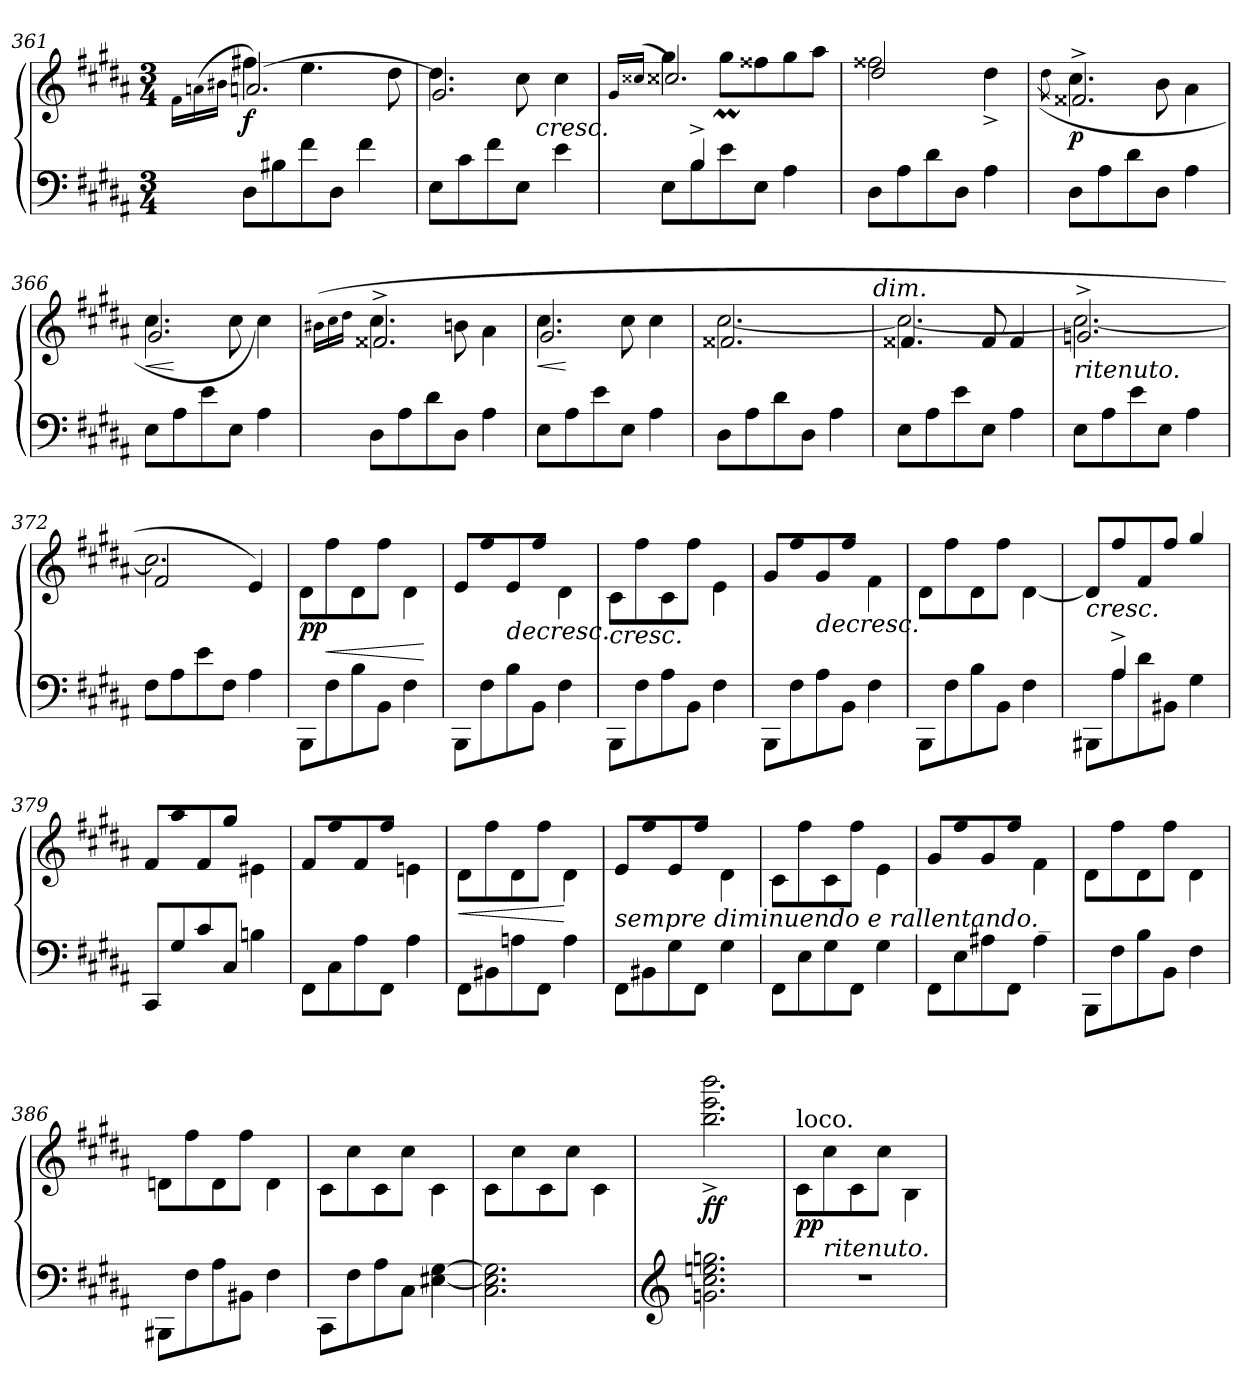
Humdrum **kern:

**kern	**kern	**dynam
*part1	*part1	*part1
*staff2	*staff1	*staff1/2
*clefF4	*clefG2	*
*k[f#c#g#d#a#]	*k[f#c#g#d#a#]	*
*M3/4	*M3/4	*
=361	=361	=361
*	*^	*
.	.	16qf#\LL	.
.	.	(<16qan\	.
.	.	16qb#X\JJ	.
*	*	*^	*
!	!	!	!	!LO:DY:b
8D#\L	2.ryy	4ff#X\	(>2.a/)	f
8B#X\	.	.	.	.
8f#\	.	4.ee\	.	.
8D#\J	.	.	.	.
4f#\	.	.	.	.
.	.	8dd#\	.	.
=362	=362	=362	=362	=362
8E\L	4ryy	4.dd#\	2.g#/)	.
8c#\	.	.	.	.
8f#\	8ryy	.	.	.
8E\J	16ryy	8cc#\	.	.
!	!	!	!	!LO:HP:b
.	16ryy	.	.	<
4e\	4ryy	4cc#\	.	.
=363	=363	=363	=363	=363
.	.	.	16qg#/LL	.
.	.	.	(<16qcc##X/JJ	.
*^	*	*	*	*
8rcyy	8E\L	2.ryy	4gg#\	2.cc##/)	.
4B^/	8B\	.	.	.	.
.	8e\	.	8gg#M\L	.	.
4.reyy	8E\J	.	8ff##X\	.	.
.	4A#\	.	8gg#\	.	.
.	.	.	8aa#\J	.	.
*v	*v	*	*	*	*
!!LO:LB:g=z	!!	!!
=364	=364	=364	=364	=364
8D#\L	2.ryy	2ff##X\	2dd#/	.
8A#\	.	.	.	.
8d#\	.	.	.	.
8D#\J	.	.	.	.
4A#\	.	4dd#^\	4rgyy	.
=365	=365	=365	=365	=365
.	.	(>8qdd#\	.	.
!	!	!	!	!LO:DY:b
8D#\L	2.ryy	4.cc#\	2.f##X^/	p
8A#\	.	.	.	.
8d#\	.	.	.	.
8D#\J	.	8b\	.	.
4A#\	.	4a#\	.	.
=366	=366	=366	=366	=366
!	!	!	!	!LO:HP:b
8E\L	8ryy	4.cc#\	2.g#/	<
8A#\	8ryy	.	.	[
8e\	4ryy	.	.	.
8E\J	.	8cc#\	.	.
4A#\	4ryy	4cc#\)	.	.
=367	=367	=367	=367	=367
.	.	(>16qb#X\LL	.	.
.	.	16qcc#\	.	.
.	.	16qdd#\JJ	.	.
8D#\L	2.ryy	4.cc#\	2.f##X^/	.
8A#\	.	.	.	.
8d#\	.	.	.	.
8D#\J	.	8bn\	.	.
4A#\	.	4a#\	.	.
=368	=368	=368	=368	=368
!	!	!	!	!LO:HP:b
8E\L	8ryy	4.cc#\	2.g#/	<
8A#\	8ryy	.	.	[
8e\	4ryy	.	.	.
8E\J	.	8cc#\	.	.
4A#\	4ryy	4cc#\	.	.
=369	=369	=369	=369	=369
8D#\L	2.ryy	[2.cc#\	2.f##X/	.
8A#\	.	.	.	.
8d#\	.	.	.	.
8D#\J	.	.	.	.
4A#\	.	.	.	.
!	!LO:TX:a:i:t=dim.	!	!	!
=370	=370	=370	=370	=370
8E\L	2.ryy	2.cc#\_	4.f##X/	.
8A#\	.	.	.	.
8e\	.	.	.	.
8E\J	.	.	8f##/	.
4A#\	.	.	4f##/	.
!!LO:LB:g=z	!!	!!
=371	=371	=371	=371	=371
!	!LO:TX:b:i:t=ritenuto.	!	!	!
8E\L	2.ryy	2.cc#\_	2.gn^/	.
8A#\	.	.	.	.
8e\	.	.	.	.
8E\J	.	.	.	.
4A#\	.	.	.	.
=372	=372	=372	=372	=372
8F#\L	2.ryy	2.cc#\]	2f#/	.
8A#\	.	.	.	.
8e\	.	.	.	.
8F#\J	.	.	.	.
4A#\	.	.	4e/)	.
=373	=373	=373	=373	=373
!	!	!	!	!LO:DY:b
*	*	*v	*v	*
8BBB\L	2.ryy	8d#\L	pp
!	!	!	!LO:HP:b
8F#\	.	8ff#\	<
8B\	.	8d#\	.
8BB\J	.	8ff#\J	.
4F#\	.	4d#\	.
*	*v	*v	*
.	.	[
=374	=374	=374
*	*^	*
8BBB\L	2.ryy	8e/L	.
8F#\	.	8ff#/	.
!	!	!	!LO:HP:b
8B\	.	8e/	>
8BB\J	.	8ff#/J	.
4F#\	.	4d#\	[
=375	=375	=375	=375
!	!	!	!LO:HP:b
8BBB\L	2.ryy	8c#\L	<
8F#\	.	8ff#\	.
8A#\	.	8c#\	.
8BB\J	.	8ff#\J	.
4F#\	.	4e\	]
=376	=376	=376	=376
8BBB\L	2.ryy	8g#/L	.
8F#\	.	8ff#/	.
!	!	!	!LO:HP:b
8A#\	.	8g#/	>
8BB\J	.	8ff#/J	.
4F#\	.	4f#\	[
=377	=377	=377	=377
8BBB\L	2.ryy	8d#\L	.
8F#\	.	8ff#\	.
8B\	.	8d#\	.
8BB\J	.	8ff#\J	.
4F#\	.	[4d#\	.
=378	=378	=378	=378
*^	*	*	*
!	!	!	!	!LO:HP:b
8reyy	8BBB#X\L	2.ryy	8d#/L]	<
4A#^/	8A#\	.	8ff#/	.
.	8d#\	.	8f#/	.
4.reyy	8BB#X\J	.	8ff#/J	.
.	4G#\	.	4gg#/	]
*v	*v	*	*	*
!!LO:LB:g=z	!!
=379	=379	=379	=379
8CC#/L	2.ryy	8f#/L	.
8G#/	.	8aa#/	.
8c#/	.	8f#/	.
8C#/J	.	8gg#/J	.
4Bn\	.	4e#X\	.
=380	=380	=380	=380
8FF#\L	2.ryy	8f#/L	.
8C#\	.	8ff#/	.
8A#\	.	8f#/	.
8FF#\J	.	8ff#/J	.
4A#\	.	4en\	.
=381	=381	=381	=381
!	!	!	!LO:HP:b
8FF#\L	2.ryy	8d#\L	<
8BB#X\	.	8ff#\	.
8An\	.	8d#\	.
8FF#\J	.	8ff#\J	.
4A\	.	4d#\	[
=382	=382	=382	=382
!	!LO:TX:b:i:t=sempre diminuendo e rallentando._	!	!
8FF#\L	2.ryy	8e/L	.
8BB#X\	.	8ff#/	.
8G#\	.	8e/	.
8FF#\J	.	8ff#/J	.
4G#\	.	4d#\	.
=383	=383	=383	=383
8FF#\L	2.ryy	8c#\L	.
8E\	.	8ff#\	.
8G#\	.	8c#\	.
8FF#\J	.	8ff#\J	.
4G#\	.	4e\	.
=384	=384	=384	=384
8FF#\L	2.ryy	8g#/L	.
8E\	.	8ff#/	.
8A#X\	.	8g#/	.
8FF#\J	.	8ff#/J	.
4A#\	.	4f#\	[
=385	=385	=385	=385
8BBB\L	2.ryy	8d#\L	.
8F#\	.	8ff#\	.
8B\	.	8d#\	.
8BB\J	.	8ff#\J	.
4F#\	.	4d#\	.
!!LO:PB:g=z	!!
=386	=386	=386	=386
8BBB#X\L	2.ryy	8dn\L	.
8F#\	.	8ff#\	.
8A#\	.	8d\	.
8BB#X\J	.	8ff#\J	.
4F#\	.	4d\	.
=387	=387	=387	=387
8CC#\L	2.ryy	8c#\L	.
8F#\	.	8cc#\	.
8A#\	.	8c#\	.
8C#\J	.	8cc#\J	.
[4E#X\ [4G#\	.	4c#\	.
=388	=388	=388	=388
2.C#\ 2.E#\] 2.G#\]	2.ryy	8c#\L	.
.	.	8cc#\	.
.	.	8c#\	.
.	.	8cc#\J	.
.	.	4c#\	.
=389	=389	=389	=389
*clefG2	*	*	*
!	!	!	!LO:DY:b
2.gn\ 2.cc#\ 2.een\ 2.ggn\	2.ryy	2.bb\^ 2.eee\^ 2.bbb\^	ff
=390	=390	=390	=390
!	!LO:TX:a:t=loco.	!	!
!	!	!	!LO:DY:b
2.rdd	2.ryy	8c#\L	pp
!	!	!LO:TX:b:i:t=ritenuto.	!
.	.	8cc#\	.
.	.	8c#\	.
.	.	8cc#\J	.
.	.	4B\	.
*	*v	*v	*
=	=	=
*-	*-	*-
